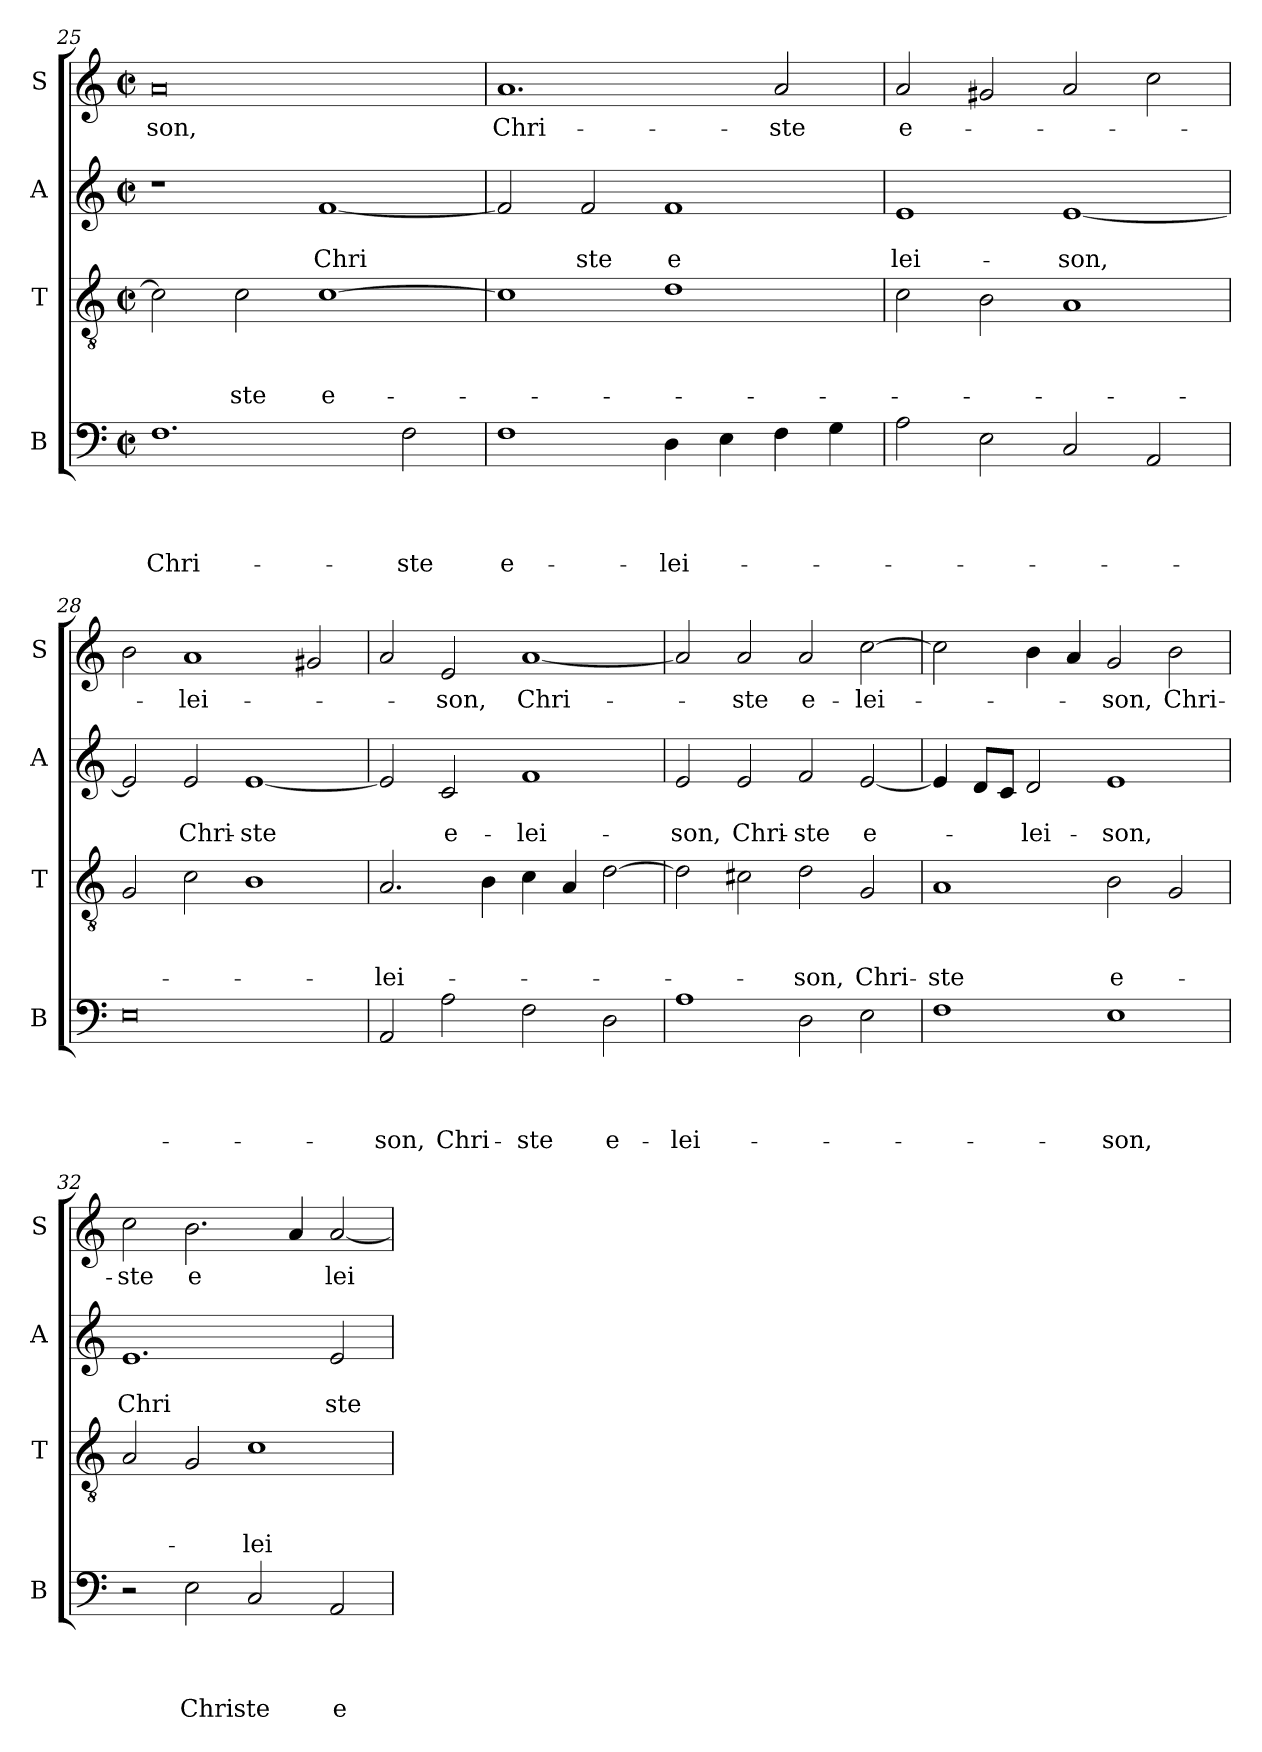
**kern	**text	**text	**text	**text	**kern	**text	**text	**text	**kern	**text	**text	**kern	**text
*part4	*part4	*part4	*part4	*part4	*part3	*part3	*part3	*part3	*part2	*part2	*part2	*part1	*part1
*staff4	*staff4	*staff4	*staff4	*staff4	*staff3	*staff3	*staff3	*staff3	*staff2	*staff2	*staff2	*staff1	*staff1
*I"B	*	*	*	*	*I"T	*	*	*	*I"A	*	*	*I"S	*
*I'B	*	*	*	*	*I'T	*	*	*	*I'A	*	*	*I'S	*
*clefF4	*	*	*	*	*clefGv2	*	*	*	*clefG2	*	*	*clefG2	*
*k[]	*	*	*	*	*k[]	*	*	*	*k[]	*	*	*k[]	*
*C:	*	*	*	*	*C:	*	*	*	*C:	*	*	*C:	*
*M2/2	*	*	*	*	*M2/2	*	*	*	*M2/2	*	*	*M2/2	*
*met(c|)	*	*	*	*	*met(c|)	*	*	*	*met(c|)	*	*	*met(c|)	*
=25	=25	=25	=25	=25	=25	=25	=25	=25	=25	=25	=25	=25	=25
!	!	!	!	!LO:LY:b	!	!	!	!	!	!	!	!	!LO:LY:b
1.F	.	.	.	Chri-	2c\]	.	.	.	1r	.	.	0a	-son,
!	!	!	!	!	!	!	!	!LO:LY:b	!	!	!	!	!
.	.	.	.	.	2c\	.	.	-ste	.	.	.	.	.
!	!	!	!	!	!	!	!	!LO:LY:b:rj	!	!	!LO:LY:b	!	!
.	.	.	.	.	[>1c	.	.	e-	[<1f	.	Chri	.	.
!	!	!	!	!LO:LY:b	!	!	!	!	!	!	!	!	!
2F\	.	.	.	-ste	.	.	.	.	.	.	.	.	.
=26	=26	=26	=26	=26	=26	=26	=26	=26	=26	=26	=26	=26	=26
!	!	!	!	!LO:LY:b	!	!	!	!	!	!	!	!	!LO:LY:b
1F	.	.	.	e-	1c]	.	.	.	2f/]	.	.	1.a	Chri-
!	!	!	!	!	!	!	!	!	!	!	!LO:LY:b	!	!
.	.	.	.	.	.	.	.	.	2f/	.	ste	.	.
!	!	!	!	!LO:LY:b	!	!	!	!	!	!	!LO:LY:b	!	!
4D\	.	.	.	-lei-	1d	.	.	.	1f	.	e	.	.
4E\	.	.	.	.	.	.	.	.	.	.	.	.	.
!	!	!	!	!	!	!	!	!	!	!	!	!	!LO:LY:b
4F\	.	.	.	.	.	.	.	.	.	.	.	2a/	-ste
4G\	.	.	.	.	.	.	.	.	.	.	.	.	.
!!LO:LB:g=z
=27	=27	=27	=27	=27	=27	=27	=27	=27	=27	=27	=27	=27	=27
!	!	!	!	!	!	!	!	!	!	!	!LO:LY:b	!	!LO:LY:b
2A\	.	.	.	.	2c\	.	.	.	1e	.	lei-	2a/	e-
2E\	.	.	.	.	2B\	.	.	.	.	.	.	2g#X/	.
!	!	!	!	!	!	!	!	!	!	!	!LO:LY:b	!	!
2C/	.	.	.	.	1A	.	.	.	[<1e	.	-son,	2a/	.
2AA/	.	.	.	.	.	.	.	.	.	.	.	2cc\	.
=28	=28	=28	=28	=28	=28	=28	=28	=28	=28	=28	=28	=28	=28
0E	.	.	.	.	2G/	.	.	.	2e/]	.	.	2b\	.
!	!	!	!	!	!	!	!	!	!	!	!LO:LY:b	!	!LO:LY:b
.	.	.	.	.	2c\	.	.	.	2e/	.	Chri-	1a	-lei-
!	!	!	!	!	!	!	!	!	!	!	!LO:LY:b	!	!
.	.	.	.	.	1B	.	.	.	[<1e	.	-ste	.	.
.	.	.	.	.	.	.	.	.	.	.	.	2g#/	.
=29	=29	=29	=29	=29	=29	=29	=29	=29	=29	=29	=29	=29	=29
!	!	!	!	!LO:LY:b	!	!	!	!LO:LY:b	!	!	!	!	!
2AA/	.	.	.	-son,	2.A/	.	.	-lei-	2e/]	.	.	2a/	.
!	!	!	!	!LO:LY:b	!	!	!	!	!	!	!LO:LY:b	!	!LO:LY:b
2A\	.	.	.	Chri-	.	.	.	.	2c/	.	e-	2e/	-son,
.	.	.	.	.	4B\	.	.	.	.	.	.	.	.
!	!	!	!	!LO:LY:b	!	!	!	!	!	!	!LO:LY:b	!	!LO:LY:b
2F\	.	.	.	-ste	4c\	.	.	.	1f	.	-lei-	[<1a	Chri-
.	.	.	.	.	4A/	.	.	.	.	.	.	.	.
!	!	!	!	!LO:LY:b	!	!	!	!	!	!	!	!	!
2D\	.	.	.	e-	[>2d\	.	.	.	.	.	.	.	.
=30	=30	=30	=30	=30	=30	=30	=30	=30	=30	=30	=30	=30	=30
!	!	!	!	!LO:LY:b	!	!	!	!	!	!	!LO:LY:b	!	!
1A	.	.	.	-lei-	2d\]	.	.	.	2e/	.	-son,	2a/]	.
!	!	!	!	!	!	!	!	!	!	!	!LO:LY:b	!	!LO:LY:b
.	.	.	.	.	2c#\	.	.	.	2e/	.	Chri-	2a/	-ste
!	!	!	!	!	!	!	!	!LO:LY:b	!	!	!LO:LY:b	!	!LO:LY:b
2D\	.	.	.	.	2d\	.	.	-son,	2f/	.	-ste	2a/	e-
!	!	!	!	!	!	!	!	!LO:LY:b	!	!	!LO:LY:b	!	!LO:LY:b
2E\	.	.	.	.	2G/	.	.	Chri-	[<2e/	.	e-	[>2cc\	-lei-
=31	=31	=31	=31	=31	=31	=31	=31	=31	=31	=31	=31	=31	=31
!	!	!	!	!	!	!	!	!LO:LY:b	!	!	!	!	!
1F	.	.	.	.	1A	.	.	-ste	4e/]	.	.	2cc\]	.
.	.	.	.	.	.	.	.	.	8d/L	.	.	.	.
.	.	.	.	.	.	.	.	.	8c/J	.	.	.	.
!	!	!	!	!	!	!	!	!	!	!	!LO:LY:b	!	!
.	.	.	.	.	.	.	.	.	2d/	.	-lei-	4b\	.
.	.	.	.	.	.	.	.	.	.	.	.	4a/	.
!	!	!	!	!LO:LY:b	!	!	!	!LO:LY:b	!	!	!LO:LY:b	!	!LO:LY:b
1E	.	.	.	-son,	2B\	.	.	e-	1e	.	-son,	2g/	-son,
!	!	!	!	!	!	!	!	!	!	!	!	!	!LO:LY:b
.	.	.	.	.	2G/	.	.	.	.	.	.	2b\	Chri-
!!LO:LB:g=z
=32	=32	=32	=32	=32	=32	=32	=32	=32	=32	=32	=32	=32	=32
!	!	!	!	!	!	!	!	!	!	!	!LO:LY:b	!	!LO:LY:b
2r	.	.	.	.	2A/	.	.	.	1.e	.	Chri	2cc\	-ste
!	!	!	!	!LO:LY:b	!	!	!	!	!	!	!	!	!LO:LY:b
2E\	.	.	.	Christe	2G/	.	.	.	.	.	.	2.b\	e
!	!	!	!	!	!	!	!	!LO:LY:b	!	!	!	!	!
2C/	.	.	.	.	1c	.	.	-lei	.	.	.	.	.
.	.	.	.	.	.	.	.	.	.	.	.	4a/	.
!	!	!	!	!LO:LY:b	!	!	!	!	!	!	!LO:LY:b	!	!LO:LY:b
2AA/	.	.	.	e	.	.	.	.	2e/	.	ste	[<2a/	lei
=	=	=	=	=	=	=	=	=	=	=	=	=	=
*-	*-	*-	*-	*-	*-	*-	*-	*-	*-	*-	*-	*-	*-
